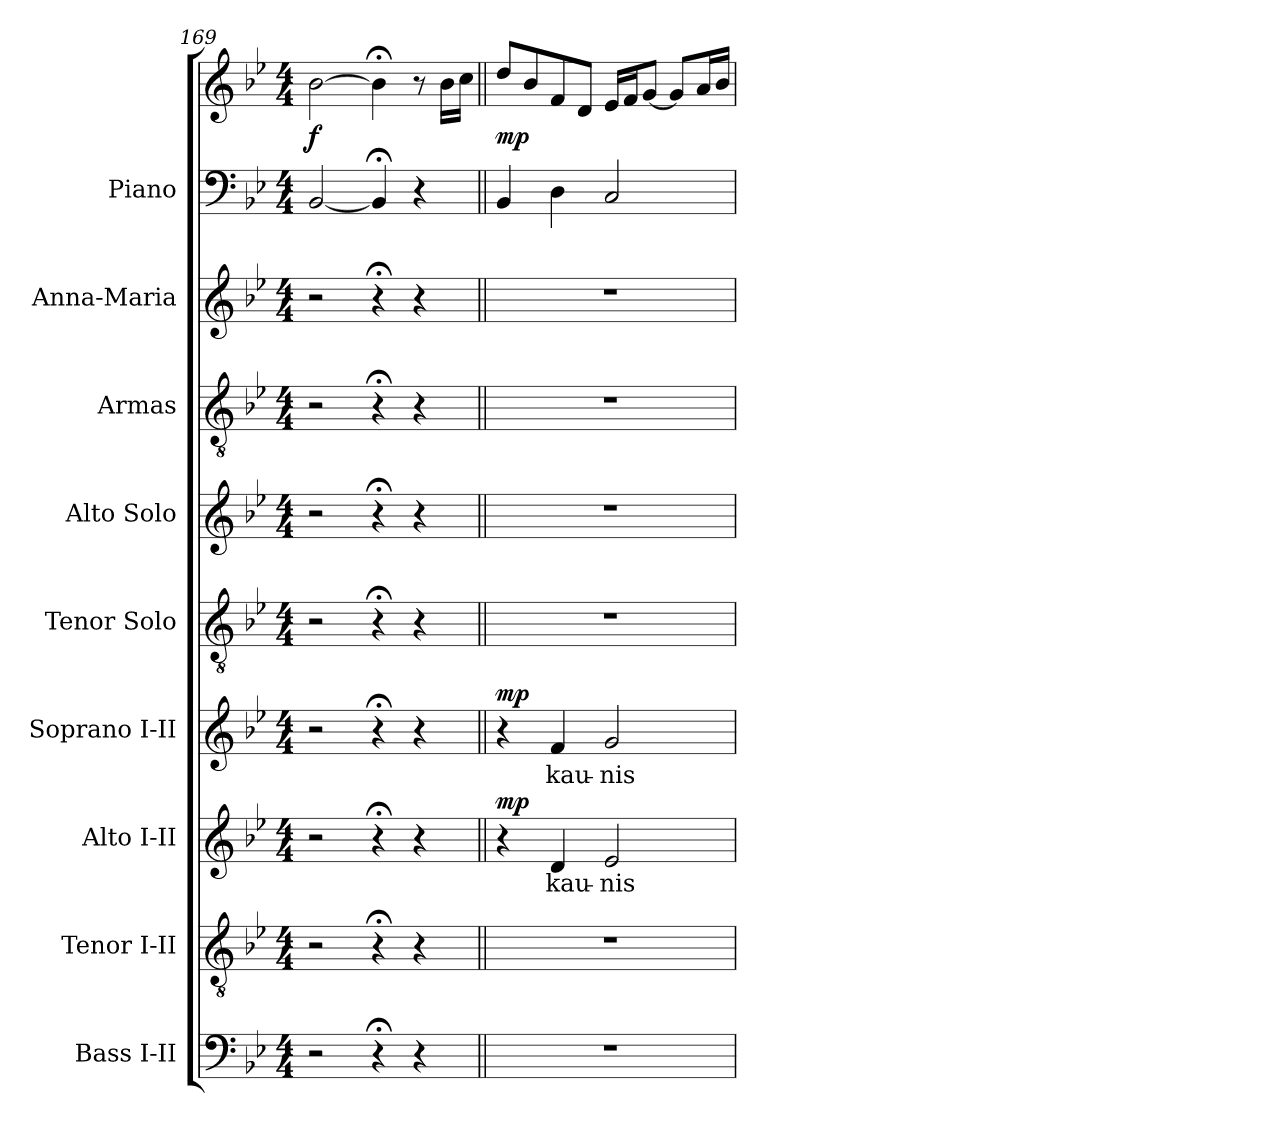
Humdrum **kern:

**kern	**kern	**kern	**text	**dynam	**kern	**text	**dynam	**kern	**kern	**kern	**kern	**kern	**kern	**dynam
*part9	*part8	*part7	*part7	*part7	*part6	*part6	*part6	*part5	*part4	*part3	*part2	*part1	*part1	*part1
*staff10	*staff9	*staff8	*staff8	*staff8	*staff7	*staff7	*staff7	*staff6	*staff5	*staff4	*staff3	*staff2	*staff1	*staff1/2
*I"Bass I-II	*I"Tenor I-II	*I"Alto I-II	*	*	*I"Soprano I-II	*	*	*I"Tenor Solo	*I"Alto Solo	*I"Armas	*I"Anna-Maria	*I"Piano	*	*
*I'B.	*I'T.	*I'A.	*	*	*I'S.	*	*	*I'T. Solo	*I'A. Solo	*I'Armas	*I'A-M	*I'Pno.	*	*
*clefF4	*clefGv2	*clefG2	*	*	*clefG2	*	*	*clefGv2	*clefG2	*clefGv2	*clefG2	*clefF4	*clefG2	*
*	*ITrd7c12	*	*	*	*	*	*	*ITrd7c12	*	*ITrd7c12	*	*	*	*
*k[b-e-]	*k[b-e-]	*k[b-e-]	*	*	*k[b-e-]	*	*	*k[b-e-]	*k[b-e-]	*k[b-e-]	*k[b-e-]	*k[b-e-]	*k[b-e-]	*
*B-:	*B-:	*B-:	*	*	*B-:	*	*	*B-:	*B-:	*B-:	*B-:	*B-:	*B-:	*
*M4/4	*M4/4	*M4/4	*	*	*M4/4	*	*	*M4/4	*M4/4	*M4/4	*M4/4	*M4/4	*M4/4	*
=169	=169	=169	=169	=169	=169	=169	=169	=169	=169	=169	=169	=169	=169	=169
2r	2r	2r	.	.	2r	.	.	2r	2r	2r	2r	[<2BB-i/	[>2b-i\	f
4r;	4r;	4r;	.	.	4r;	.	.	4r;	4r;	4r;	4r;	4BB-;i/]	4b-;i\]	.
4r	4r	4r	.	.	4r	.	.	4r	4r	4r	4r	4r	8r	.
.	.	.	.	.	.	.	.	.	.	.	.	.	16b-i\LL	.
.	.	.	.	.	.	.	.	.	.	.	.	.	16cci\JJ	.
!!LO:LB:g=z
=170||	=170||	=170||	=170||	=170||	=170||	=170||	=170||	=170||	=170||	=170||	=170||	=170||	=170||	=170||
*	*	*	*	*	*	*	*	*	*	*	*	*	*MM82	*
1r	1r	4r	.	mp	4r	.	mp	1r	1r	1r	1r	4BB-i/	8ddi/L	mp
.	.	.	.	.	.	.	.	.	.	.	.	.	8b-i/	.
!	!	!	!LO:LY:b:color=#000000	!	!	!	!	!	!	!	!	!	!	!
!	!	!	!	!	!	!LO:LY:b:color=#000000	!	!	!	!	!	!	!	!
.	.	4di/	kau-	.	4fi/	kau-	.	.	.	.	.	4Di\	8fi/	.
.	.	.	.	.	.	.	.	.	.	.	.	.	8di/J	.
!	!	!	!LO:LY:b:color=#000000	!	!	!	!	!	!	!	!	!	!	!
!	!	!	!	!	!	!LO:LY:b:color=#000000	!	!	!	!	!	!	!	!
.	.	2e-i/	-nis	.	2gi/	-nis	.	.	.	.	.	2Ci/	16e-i/LL	.
.	.	.	.	.	.	.	.	.	.	.	.	.	16fi/J	.
.	.	.	.	.	.	.	.	.	.	.	.	.	[<8gi/J	.
.	.	.	.	.	.	.	.	.	.	.	.	.	8gi/L]	.
.	.	.	.	.	.	.	.	.	.	.	.	.	16ai/L	.
.	.	.	.	.	.	.	.	.	.	.	.	.	16b-i/JJ	.
=	=	=	=	=	=	=	=	=	=	=	=	=	=	=
*-	*-	*-	*-	*-	*-	*-	*-	*-	*-	*-	*-	*-	*-	*-
